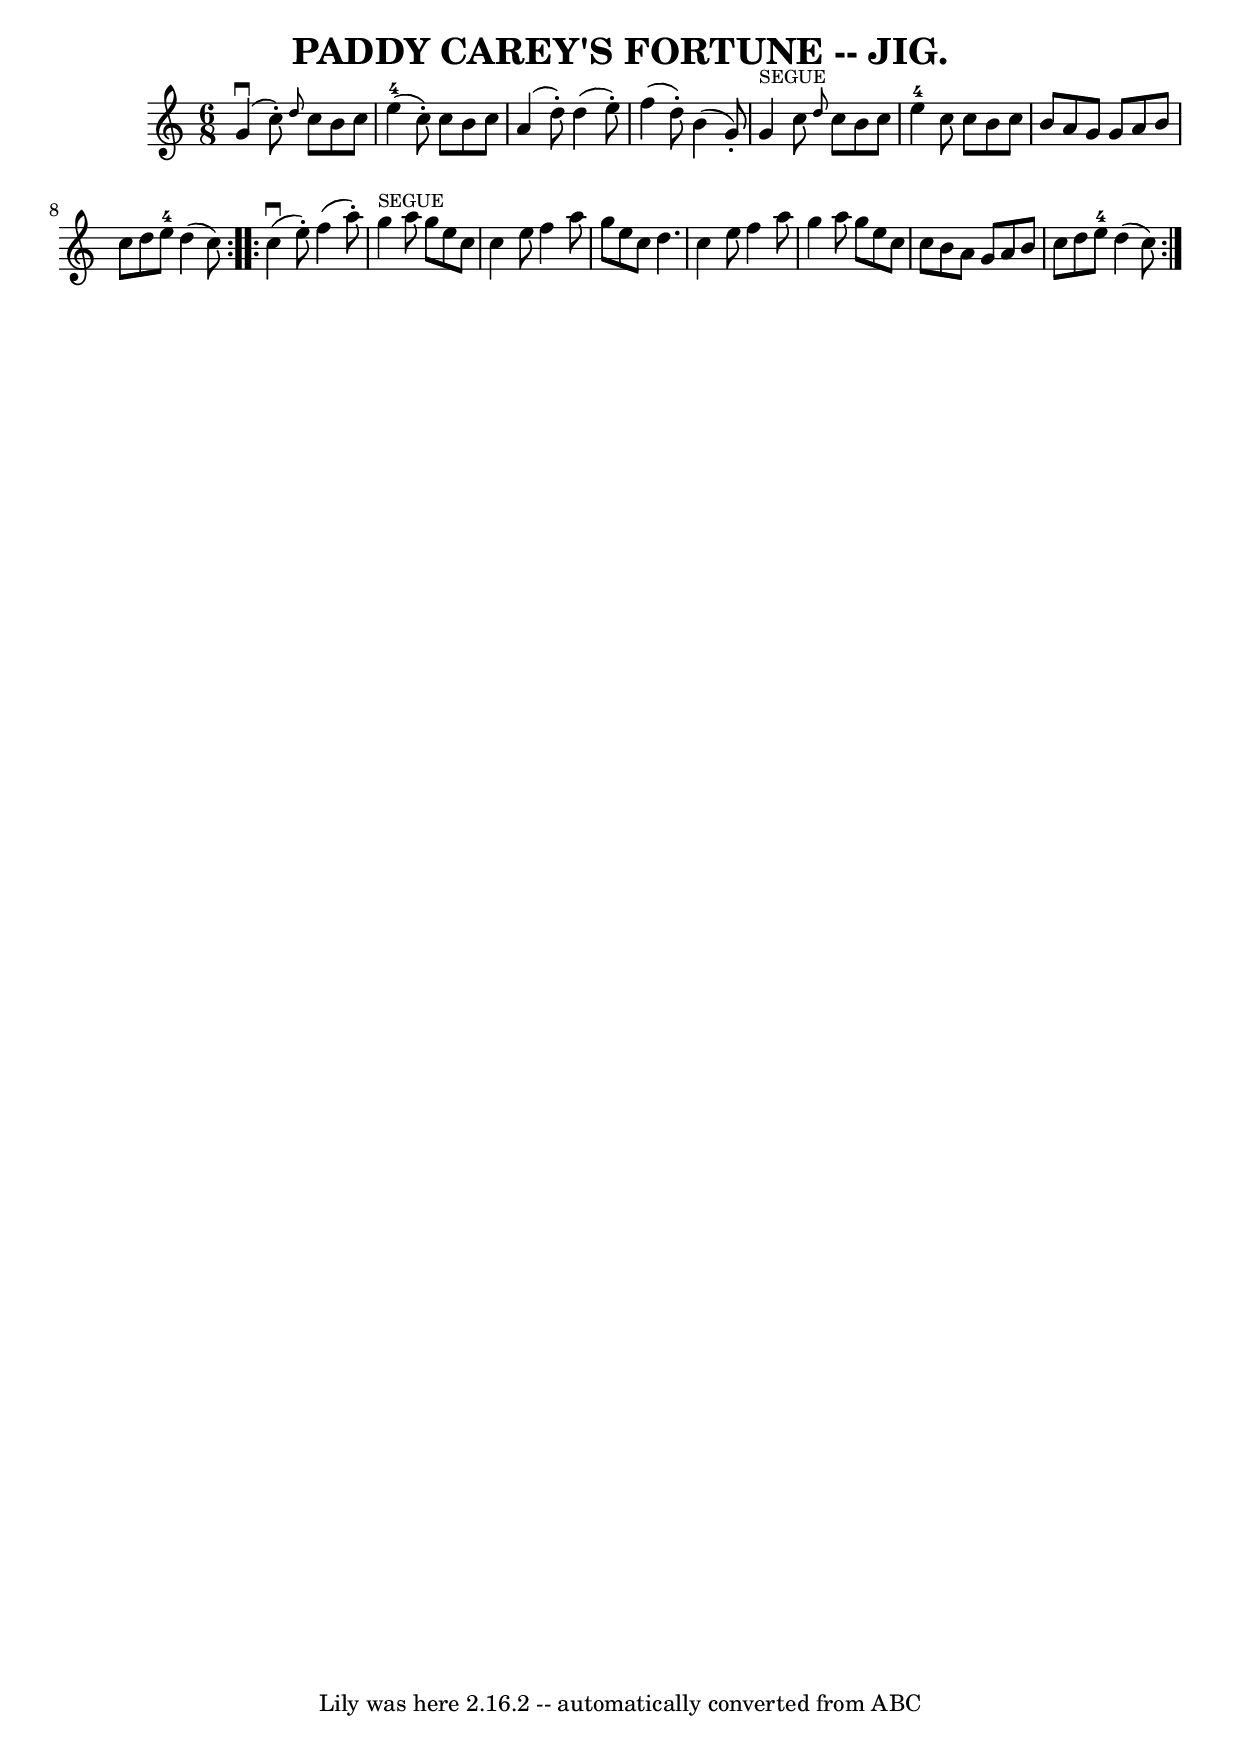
\version "2.16.2"
\include "Mammoth.ily"
\header {
  %% book = "Coles pg. 75.5"
  crossRefNumber = "13"
  footnotes = ""
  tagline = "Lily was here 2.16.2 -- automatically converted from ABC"
  title = "PADDY CAREY'S FORTUNE -- JIG."

}
voicedefault =  {



  \repeat volta 2 {

    \time 6/8 
    \key c \major
    g'4 (^\downbow c''8-.) \grace { d''8  
				  } c''8 b'8 c''8   |
    e''4-4(c''8-.) c''8 b'8 c''8  |
    a'4 (d''8-.) d''4 (e''8-.) |
    f''4 (d''8-.) b'4 (g'8-.) |
    g'4^\segue c''8  \grace { d''8  
 			    } c''8 b'8 c''8     |
    e''4-4 c''8 c''8 b'8 c''8   |
    b'8 a'8 g'8 g'8 a'8 b'8  |
    c''8 d''8    
    e''8-4 d''4 (c''8) 
  }     
  \repeat volta 2 {
    c''4 (^\downbow e''8-.) f''4 (a''8-.)  |
    g''4^\segue a''8 g''8 e''8 c''8   |
    c''4 e''8 f''4 a''8  |
    g''8 e''8 c''8 d''4.   |
    c''4 e''8 f''4 a''8  |
    g''4 a''8 g''8 e''8 c''8   |
    c''8 b'8 a'8 g'8 a'8 b'8   |
    c''8 d''8 e''8-4 d''4 (c''8) 
  }   

}

\score{
  <<

    \context Staff="default"
    {
      \voicedefault 
      
    }

  >>
  \layout {
    
  }
  \midi {
  }

}
